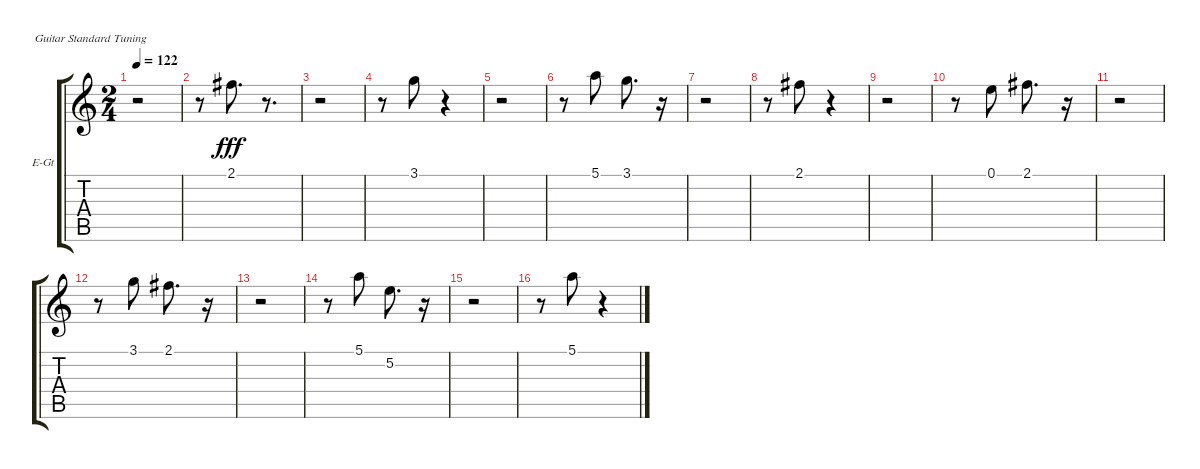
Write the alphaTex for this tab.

\bracketExtendMode groupsimilarinstruments
\firstSystemTrackNameOrientation horizontal
\otherSystemsTrackNameOrientation horizontal
\track ("Соло Гитара 1" "E-Gt") {instrument electricguitarclean}
\staff {score tabs}
\tuning (E4 B3 G3 D3 A2 E2)
\ts (2 4)
\tempo 122
\clef g2
\ks c
r.2{dy fff} |
r.8 2.1.8{d} r.8{d} |
r.2 |
r.8 3.1.8 r.4 |
r.2 |
r.8 5.1.8 3.1.8{d} r.16 |
r.2 |
r.8 2.1.8 r.4 |
r.2 |
r.8 0.1.8 2.1.8{d} r.16 |
r.2 |
r.8 3.1.8 2.1.8{d} r.16 |
r.2 |
r.8 5.1.8 5.2.8{d} r.16 |
r.2 |
r.8 5.1.8 r.4
